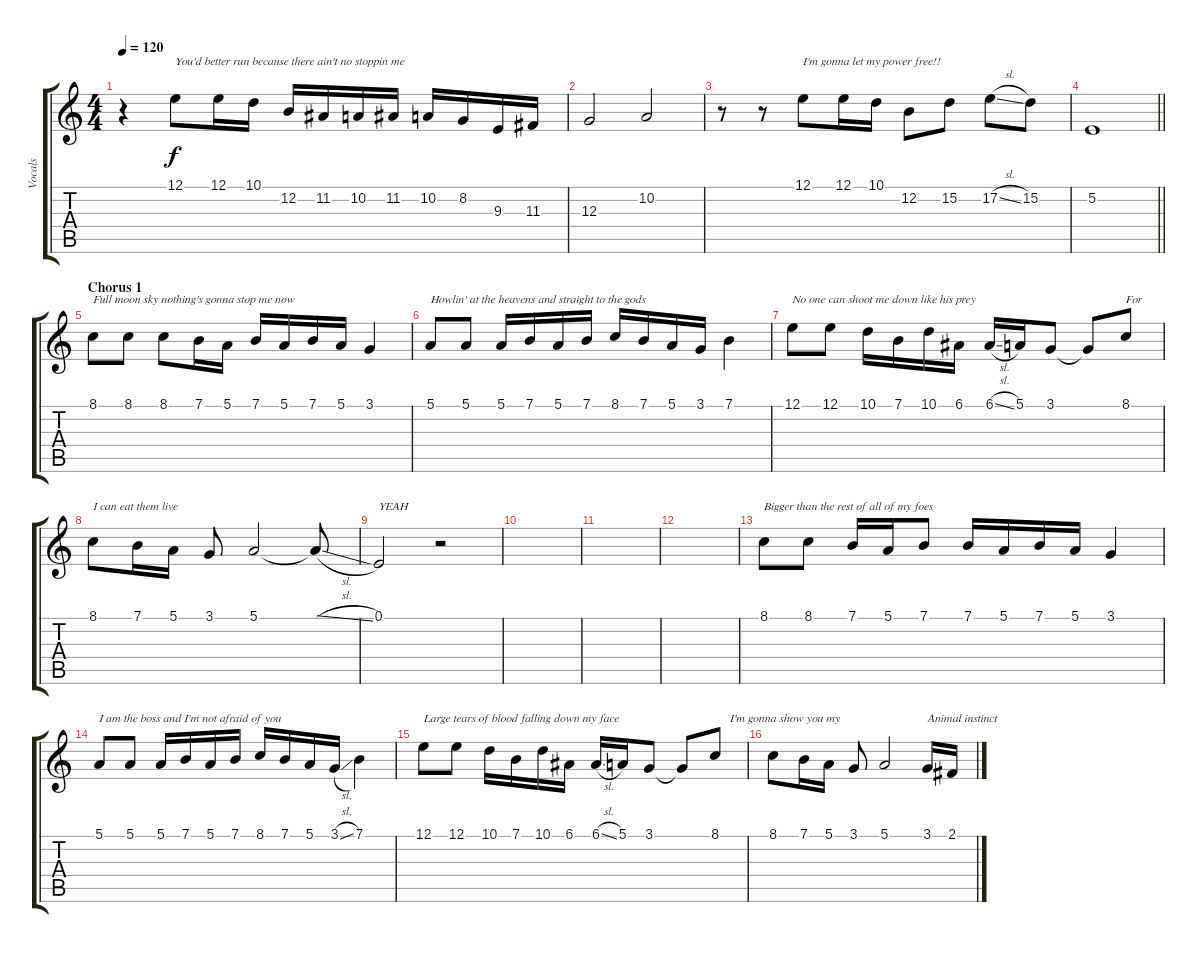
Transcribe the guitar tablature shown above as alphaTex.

\track ("Vocals" "Vocals") {instrument lead2sawtooth}
\staff {score tabs}
\tuning (E4 B3 G3 D3 A2 E2) {hide}
\ts (4 4)
\tempo 120
\clef g2
\ks c
r.4{dy f} 12.1.8{txt "You'd better run because there ain't no stoppin me"} 12.1.16 10.1.16 12.2.16 11.2.16 10.2.16 11.2.16 10.2.16 8.2.16 9.3.16 11.3.16 |
12.3.2 10.2.2 |
r.8 r.8 12.1.8{txt "I'm gonna let my power free!!"} 12.1.16 10.1.16 12.2.8 15.2.8 17.2{sl}.8 15.2.8 |
\barLineRight lightlight
5.2.1 |
\section ("" "Chorus 1")
8.1.8{txt "Full moon sky nothing's gonna stop me now"} 8.1.8 8.1.8 7.1.16 5.1.16 7.1.16 5.1.16 7.1.16 5.1.16 3.1.4 |
5.1.8{txt "Howlin' at the heavens and straight to the gods"} 5.1.8 5.1.16 7.1.16 5.1.16 7.1.16 8.1.16 7.1.16 5.1.16 3.1.16 7.1.4 |
12.1.8{txt "No one can shoot me down like his prey"} 12.1.8 10.1.16 7.1.16 10.1.16 6.1.16 6.1{sl}.16 5.1.16 3.1.8 3.1{t}.8 8.1.8{txt "For"} |
8.1.8{txt "I can eat them live"} 7.1.16 5.1.16 3.1.8 5.1.2 5.1{sl t}.8 |
0.1.2{txt "YEAH"} r.2 |
|
|
|
8.1.8{txt "Bigger than the rest of all of my foes"} 8.1.8 7.1.16 5.1.16 7.1.8 7.1.16 5.1.16 7.1.16 5.1.16 3.1.4 |
5.1.8{txt "I am the boss and I'm not afraid of you"} 5.1.8 5.1.16 7.1.16 5.1.16 7.1.16 8.1.16 7.1.16 5.1.16 3.1{sl}.16 7.1.4 |
12.1.8{txt "Large tears of blood falling down my face"} 12.1.8 10.1.16 7.1.16 10.1.16 6.1.16 6.1{sl}.16 5.1.16 3.1.8 3.1{t}.8 8.1.8{txt "     I'm gonna show you my"} |
8.1.8 7.1.16 5.1.16 3.1.8 5.1.2 3.1.16{txt "Animal instinct"} 2.1.16
